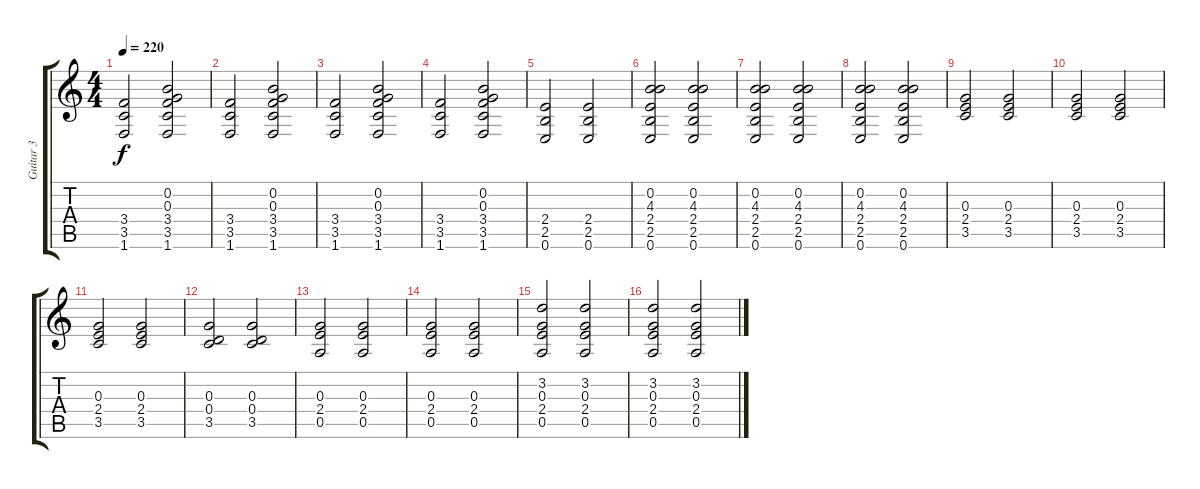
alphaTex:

\track ("Guitar 3" "Guitar 3") {instrument acousticguitarsteel}
\staff {score tabs}
\tuning (E4 B3 G3 D3 A2 E2) {hide}
\ts (4 4)
\tempo 220
\clef g2
\ks c
(3.4 3.5 1.6).2{dy f volume 14 balance 0} (0.2 0.3 3.4 3.5 1.6).2 |
(3.4 3.5 1.6).2 (0.2 0.3 3.4 3.5 1.6).2 |
(3.4 3.5 1.6).2 (0.2 0.3 3.4 3.5 1.6).2 |
(3.4 3.5 1.6).2 (0.2 0.3 3.4 3.5 1.6).2 |
(2.4 2.5 0.6).2 (2.4 2.5 0.6).2 |
(0.2 4.3 2.4 2.5 0.6).2 (0.2 4.3 2.4 2.5 0.6).2 |
(0.2 4.3 2.4 2.5 0.6).2 (0.2 4.3 2.4 2.5 0.6).2 |
(0.2 4.3 2.4 2.5 0.6).2 (0.2 4.3 2.4 2.5 0.6).2 |
(0.3 2.4 3.5).2 (0.3 2.4 3.5).2 |
(0.3 2.4 3.5).2 (0.3 2.4 3.5).2 |
(0.3 2.4 3.5).2 (0.3 2.4 3.5).2 |
(0.3 0.4 3.5).2 (0.3 0.4 3.5).2 |
(0.3 2.4 0.5).2 (0.3 2.4 0.5).2 |
(0.3 2.4 0.5).2 (0.3 2.4 0.5).2 |
(3.2 0.3 2.4 0.5).2 (3.2 0.3 2.4 0.5).2 |
(3.2 0.3 2.4 0.5).2 (3.2 0.3 2.4 0.5).2
